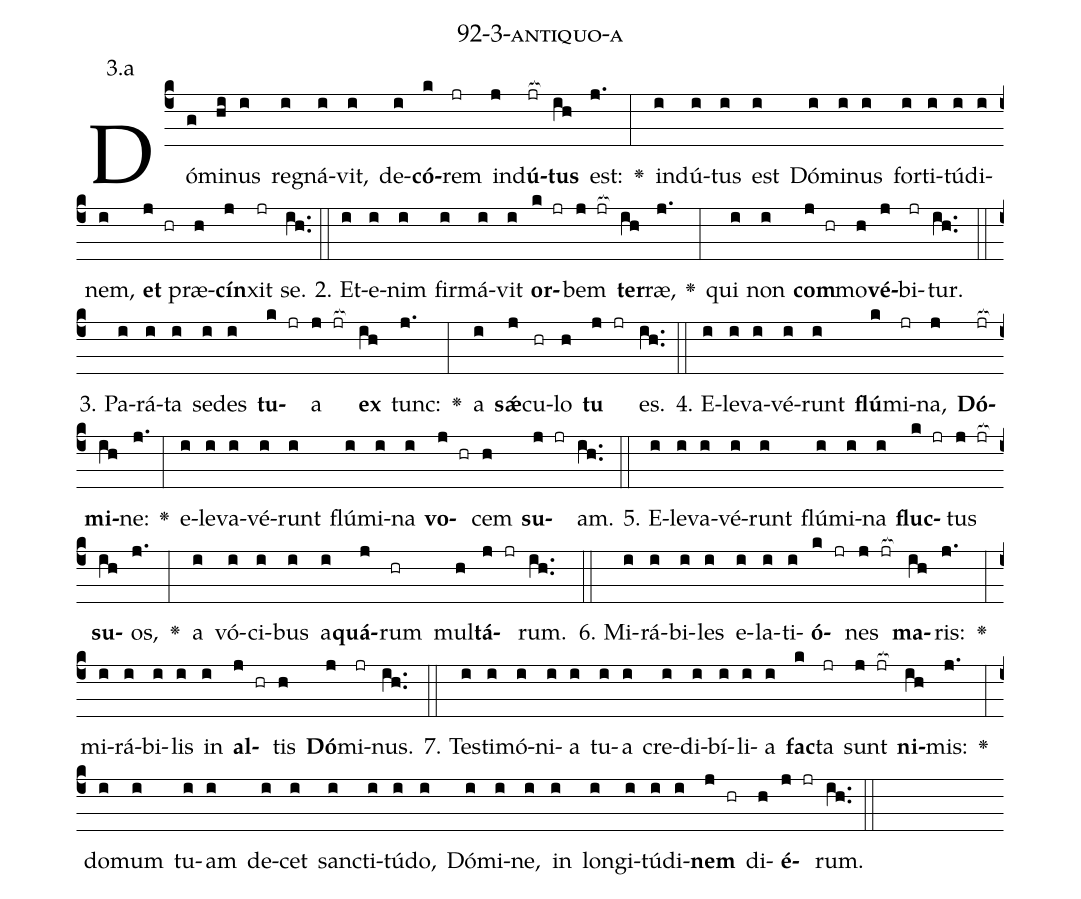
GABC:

name: 92-3-antiquo-a;
annotation: 3.a;
%%
(c4)Dó(g)mi(hi)nus(i) re(i)gná(i)vit,(i) de(i)<b>có</b>(k)rem(jr) ind(j)<b>ú</b>(jr[ocb:1{])<b>tus</b>(ih[ocb:0}]) est:(j.) <v>\greheightstar</v>(:) ind(i)ú(i)tus(i) est(i) Dó(i)mi(i)nus(i) for(i)ti(i)tú(i)di(i)nem,(i) <b>et</b>(j hr) præ(h)<b>cín</b>(j)xit(jr) se.(ih..) (::)
2. Et(i)e(i)nim(i) fir(i)má(i)vit(i) <b>or</b>(k jr)bem(j jr[ocb:1{]) <b>ter</b>(ih[ocb:0}])ræ,(j.) <v>\greheightstar</v>(:) qui(i) non(i) <b>com</b>(j hr)mo(h)<b>vé</b>(j)bi(jr)tur.(ih..) (::)
3. Pa(i)rá(i)ta(i) se(i)des(i) <b>tu</b>(k jr)a(j jr[ocb:1{]) <b>ex</b>(ih[ocb:0}]) tunc:(j.) <v>\greheightstar</v>(:) a(i) <b>sǽ</b>(j)cu(hr)lo(h) <b>tu</b>(j jr) es.(ih..) (::)
4. E(i)le(i)va(i)vé(i)runt(i) <b>flú</b>(k)mi(jr)na,(j) <b>Dó</b>(jr[ocb:1{])<b>mi</b>(ih[ocb:0}])ne:(j.) <v>\greheightstar</v>(:) e(i)le(i)va(i)vé(i)runt(i) flú(i)mi(i)na(i) <b>vo</b>(j hr)cem(h) <b>su</b>(j jr)am.(ih..) (::)
5. E(i)le(i)va(i)vé(i)runt(i) flú(i)mi(i)na(i) <b>fluc</b>(k jr)tus(j jr[ocb:1{]) <b>su</b>(ih[ocb:0}])os,(j.) <v>\greheightstar</v>(:) a(i) vó(i)ci(i)bus(i) a(i)<b>quá</b>(j)rum(hr) mul(h)<b>tá</b>(j jr)rum.(ih..) (::)
6. Mi(i)rá(i)bi(i)les(i) e(i)la(i)ti(i)<b>ó</b>(k jr)nes(j jr[ocb:1{]) <b>ma</b>(ih[ocb:0}])ris:(j.) <v>\greheightstar</v>(:) mi(i)rá(i)bi(i)lis(i) in(i) <b>al</b>(j hr)tis(h) <b>Dó</b>(j)mi(jr)nus.(ih..) (::)
7. Tes(i)ti(i)mó(i)ni(i)a(i) tu(i)a(i) cre(i)di(i)bí(i)li(i)a(i) <b>fac</b>(k)ta(jr) sunt(j jr[ocb:1{]) <b>ni</b>(ih[ocb:0}])mis:(j.) <v>\greheightstar</v>(:) do(i)mum(i) tu(i)am(i) de(i)cet(i) sanc(i)ti(i)tú(i)do,(i) Dó(i)mi(i)ne,(i) in(i) lon(i)gi(i)tú(i)di(i)<b>nem</b>(j hr) di(h)<b>é</b>(j jr)rum.(ih..) (::)
